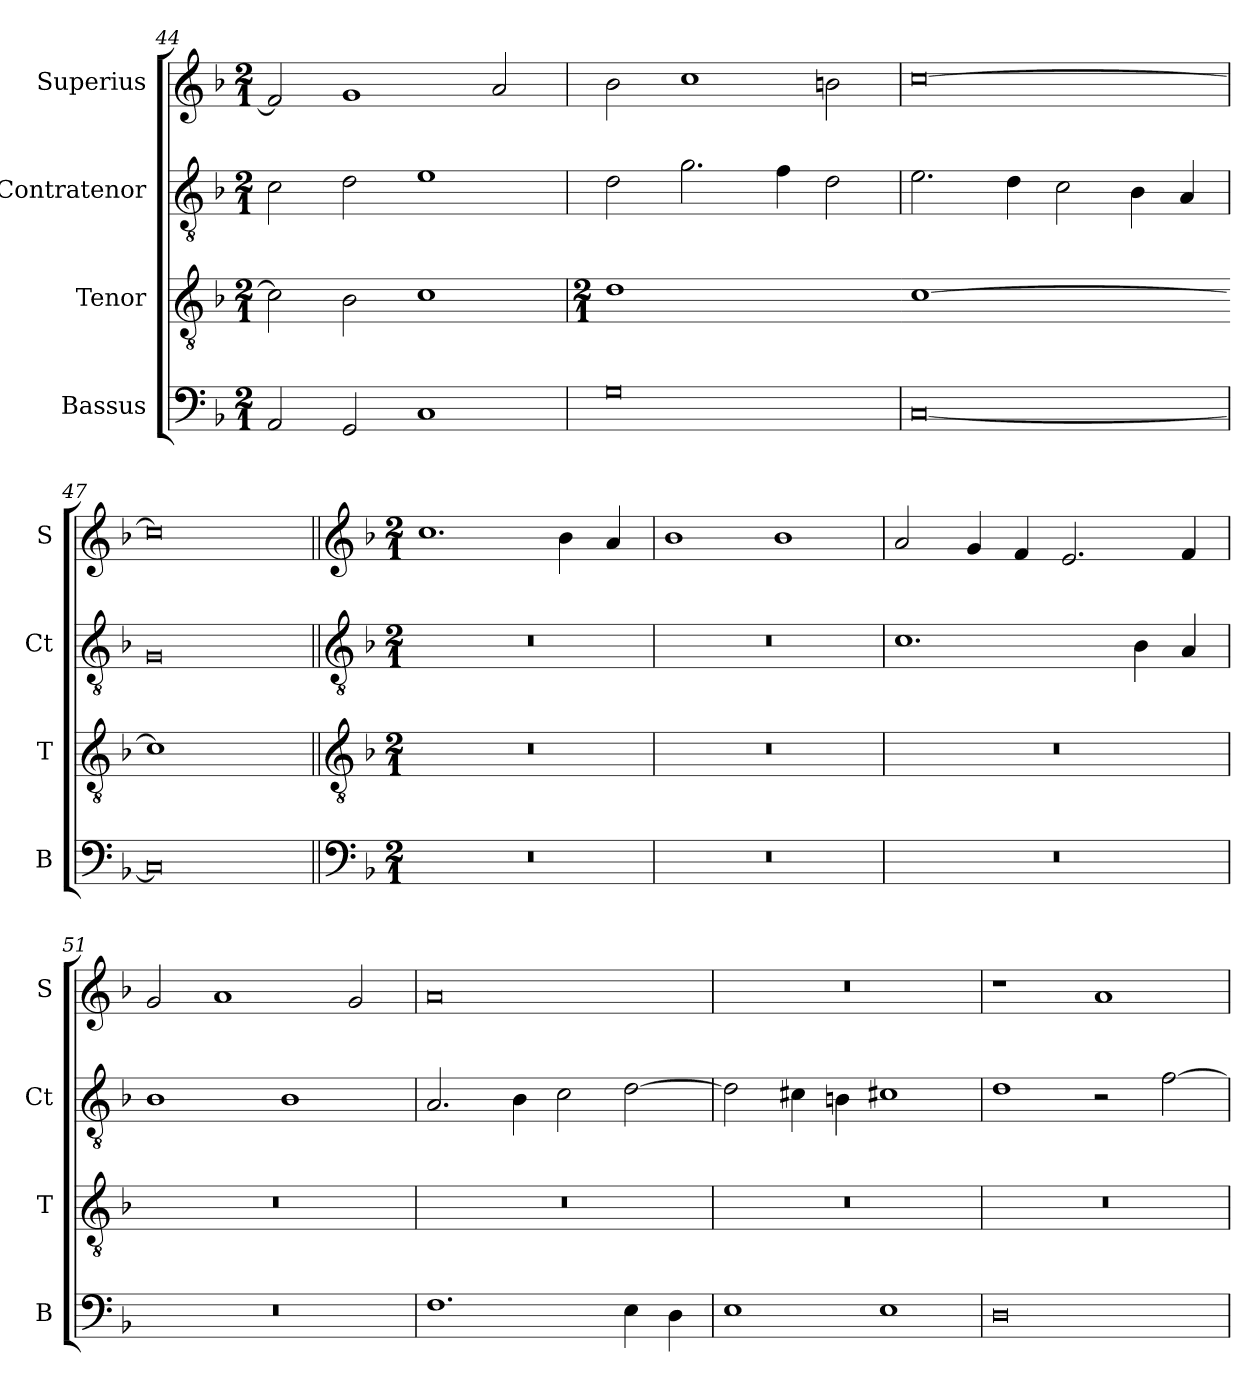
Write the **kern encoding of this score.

**kern	**kern	**kern	**kern
*part4	*part3	*part2	*part1
*staff4	*staff3	*staff2	*staff1
*I"Bassus	*I"Tenor	*I"Contratenor	*I"Superius
*I'B	*I'T	*I'Ct	*I'S
*clefF4	*clefGv2	*clefGv2	*clefG2
*k[b-]	*k[b-]	*k[b-]	*k[b-]
*d:	*d:	*d:	*d:
*M2/1	*M2/1	*M2/1	*M2/1
=44	=44	=44	=44
2AA	2c]	2c	2f]
2GG	2B-	2d	1g
1C	1c	1e	.
.	.	.	2a
=45	=45	=45	=45
*	*M2/1	*	*
!	!LO:N:vis=1	!	!
0G	0d	2d	2b-
.	.	2.g	1cc
.	.	4f	.
.	.	2d	2bn
=46	=46-	=46	=46
!	!LO:N:vis=1	!	!
[0C	[0c	2.e	[0cc
.	.	4d	.
.	.	2c	.
.	.	4B-	.
.	.	4A	.
=47	=47-	=47	=47
!	!LO:N:vis=1	!	!
0C]	0c]	0G	0cc]
=48||	=48||	=48||	=48||
*clefF4	*clefGv2	*clefGv2	*clefG2
*k[b-]	*k[b-]	*k[b-]	*k[b-]
*M2/1	*M2/1	*M2/1	*M2/1
0r	0r	0r	1.cc
.	.	.	4b-
.	.	.	4a
=49	=49	=49	=49
0r	0r	0r	1b-
.	.	.	1b-
=50	=50	=50	=50
0r	0r	1.c	2a
.	.	.	4g
.	.	.	4f
.	.	.	2.e
.	.	4B-	.
.	.	4A	4f
=51	=51	=51	=51
0r	0r	1B-	2g
.	.	.	1a
.	.	1B-	.
.	.	.	2g
=52	=52	=52	=52
1.F	0r	2.A	0a
.	.	4B-	.
.	.	2c	.
4E	.	[2d	.
4D	.	.	.
=53	=53	=53	=53
1E	0r	2d]	0r
.	.	4c#X	.
.	.	4Bn	.
1E	.	1c#X	.
=54	=54	=54	=54
0D	0r	1d	1r
.	.	2r	1a
.	.	[2f	.
=	=	=	=
*-	*-	*-	*-
